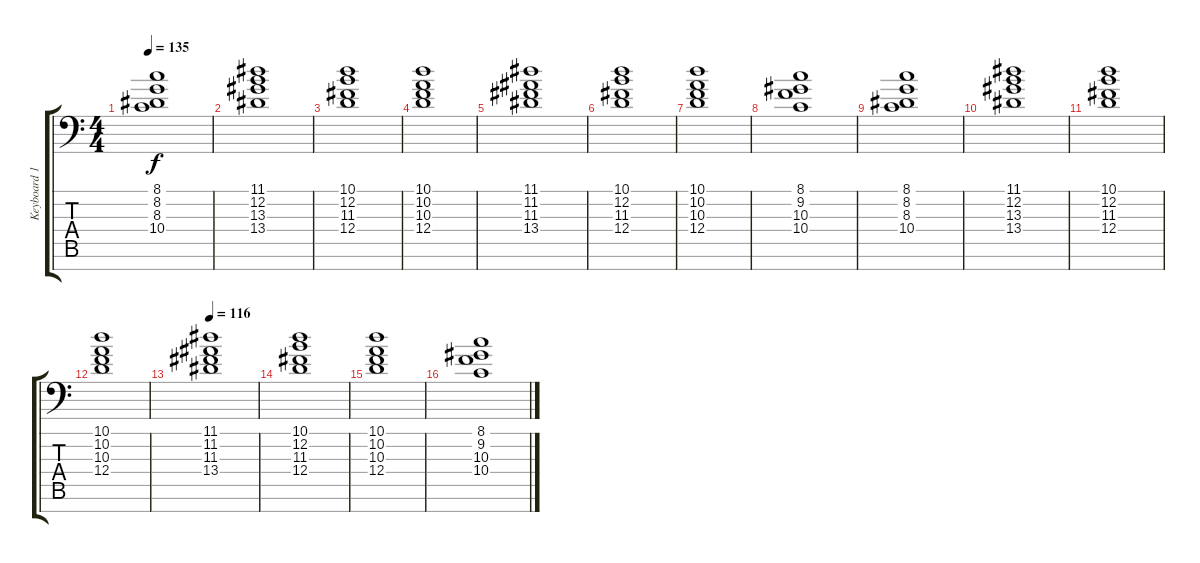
\track ("Keyboard 1 RH" "Keyboard 1") {instrument brightacousticpiano}
\staff {score tabs}
\tuning (E4 B3 G3 D3 A2 E2 A1) {hide}
\ts (4 4)
\tempo 135
\clef f4
\ks c
(8.1 8.2 8.3 10.4).1{dy f} |
(11.1 12.2 13.3 13.4).1 |
(10.1 12.2 11.3 12.4).1 |
(10.1 10.2 10.3 12.4).1 |
(11.1 11.2 11.3 13.4).1 |
(10.1 12.2 11.3 12.4).1 |
(10.1 10.2 10.3 12.4).1 |
(8.1 9.2 10.3 10.4).1 |
(8.1 8.2 8.3 10.4).1 |
(11.1 12.2 13.3 13.4).1 |
(10.1 12.2 11.3 12.4).1 |
(10.1 10.2 10.3 12.4).1 |
\tempo 116
(11.1 11.2 11.3 13.4).1 |
(10.1 12.2 11.3 12.4).1 |
(10.1 10.2 10.3 12.4).1 |
(8.1 9.2 10.3 10.4).1
